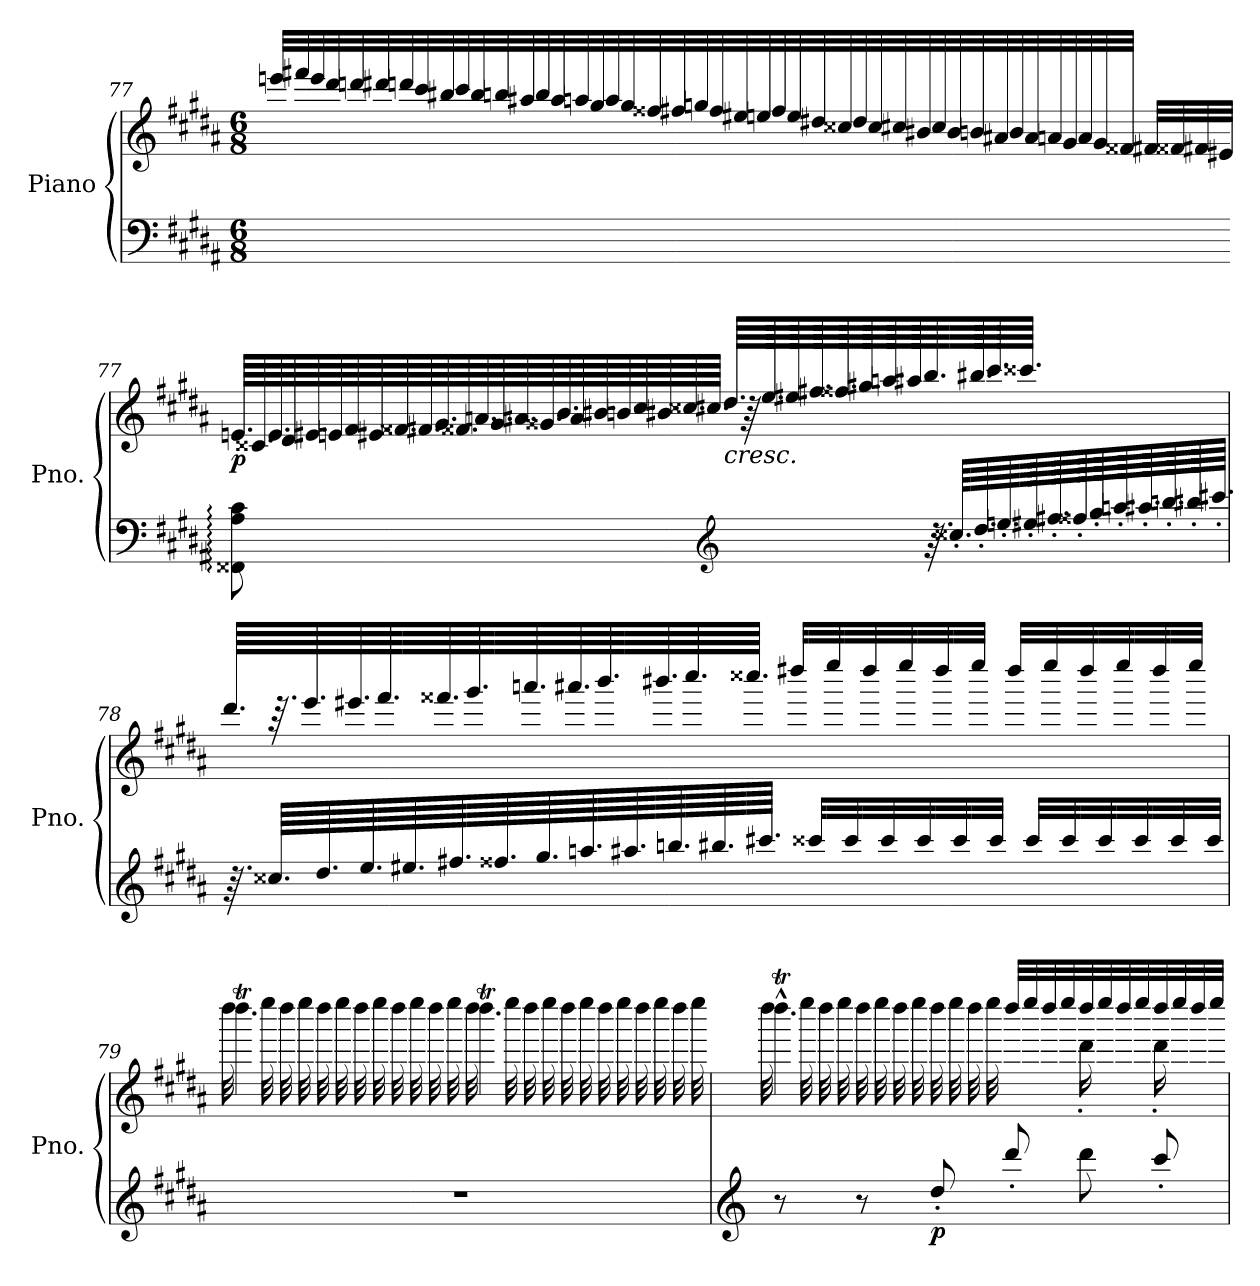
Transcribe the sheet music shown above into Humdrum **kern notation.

**kern	**kern	**dynam
*part1	*part1	*part1
*staff2	*staff1	*staff1/2
*I"Piano	*	*
*I'Pno.	*	*
!!LO:LB:g=z
*clefF4	*clefG2	*
*k[f#c#g#d#a#]	*k[f#c#g#d#a#]	*
*M6/8	*M6/8	*
=77	=77	=77
2.ryy	32eeen!/LLL	.
.	32fff#X!/	.
.	32eee!/	.
.	32ddd#!/	.
.	32dddn!/	.
.	32ddd#X!/	.
.	32dddn!/	.
.	32ccc#!/	.
.	32bb#X!/	.
.	32ccc#!/	.
.	32bb#!/	.
.	32bbn!/	.
.	32aa#X!/	.
.	32bb!/	.
.	32aa#!/	.
.	32aan!/	.
.	32gg#!/	.
.	32aa!/	.
.	32gg#!/	.
.	32ff##X!/	.
.	32ff#X!/	.
.	32ggn!/	.
.	32ff#!/	.
.	32ee#X!/	.
4ryy	32een!/	.
.	32ff#!/	.
.	32ee!/	.
.	32dd#X!/	.
.	32cc##X!/	.
.	32dd#!/	.
.	32cc##!/	.
.	32cc#X!/	.
2ryy	32b#X!/	.
.	32cc#!/	.
.	32b#!/	.
.	32bn!/	.
.	32a#X!/	.
.	32b!/	.
.	32a#!/	.
.	32an!/	.
.	32g#!/	.
.	32a!/	.
.	32g#!/	.
.	32f##X!/JJJ	.
.	32f#X!/LLL	.
.	32f##X!/	.
.	32f#X!/	.
.	32e#X!/JJJ	.
!!LO:LB:g=z
=77-	=77-	=77-
*	*Xtuplet	*
!	!	!LO:DY:b
8FF##X\: 8A#\: 8c#\:	96.en!/LLL	p
.	96.c##X!/	.
.	96.e!/	.
.	96.d#!/	.
.	96.e#X!/	.
.	96.en!/	.
.	96.f#!/	.
.	96.e#X!/	.
4ryy	96.f##X!/	.
.	96.f#X!/	.
.	96.g#!/	.
.	96.f##X!/	.
.	96.an!/	.
.	96.g#!/	.
.	96.a#X!/	.
.	96.g##X!/	.
.	96.b!/	.
.	96.a#!/	.
.	96.b#X!/	.
.	96.bn!/	.
.	96.cc#!/	.
.	96.b#X!/	.
.	96.cc##X!/	.
.	96.cc#X!/JJJ	.
*clefG2	*	*
!	!LO:TX:b:i:t=cresc.	!
4ryy	96.dd#!/LLL	.
.	96.r	.
.	96.ee!/	.
.	96.ryy	.
.	96.ee#X!/	.
.	96.ryy	.
.	96.ff#X!/	.
.	96.ryy	.
.	96.ff##X!/	.
.	96.ryy	.
.	96.gg#!/	.
.	96.ryy	.
.	96.aan!/	.
.	96.ryy	.
.	96.aa#X!/	.
.	96.ryy	.
*Xtuplet	*	*
96.r	96.bb!/	.
96.cc##X'!/LLL	96.ryy	.
96.ryy	96.bb#X!/	.
96.dd#'!/	96.ryy	.
96.ryy	96.ccc#!/	.
96.een'!/	96.ryy	.
96.ryy	96.ccc##X!/JJJ	.
96.ee#X'!/	96.ryy	.
96.ryy	4ryy	.
96.ff#X'!/	.	.
96.ryy	.	.
96.ff##X'!/	.	.
96.ryy	.	.
96.gg#'!/	.	.
96.ryy	.	.
96.aan'!/	.	.
96.ryy	.	.
96.aa#X'!/	.	.
96.ryy	.	.
96.bbn'!/	.	.
96.ryy	.	.
96.bb#X'!/	.	.
96.ryy	.	.
96.ccc#X'!/JJJ	.	.
!!LO:LB:g=z
=78	=78	=78
*8va	*	*
96.r	96.ddd#!/LLL	.
96.ccc##X!/LLL	96.r	.
96.ryy	96.eee!/	.
96.ddd#!/	96.ryy	.
96.ryy	96.eee#X!/	.
96.eee!/	96.ryy	.
96.ryy	96.fff#!/	.
96.eee#X!/	96.ryy	.
96.ryy	96.fff##X!/	.
96.fff#X!/	96.ryy	.
96.ryy	96.ggg#!/	.
96.fff##X!/	96.ryy	.
96.ryy	96.aaan!/	.
96.ggg#!/	96.ryy	.
96.ryy	96.aaa#X!/	.
96.aaan!/	96.ryy	.
96.ryy	96.bbb!/	.
96.aaa#X!/	96.ryy	.
96.ryy	96.bbb#X!/	.
96.bbbn!/	96.ryy	.
96.ryy	96.cccc#!/	.
96.bbb#X!/	96.ryy	.
96.ryy	96.cccc##X!/JJJ	.
96.cccc#X!/JJJ	96.ryy	.
32ryy	32dddd#X!/LLL	.
32cccc##X!/LLL	32ryy	.
32ryy	32eeee!/	.
32cccc##!/	32ryy	.
32ryy	32dddd#!/	.
32cccc##!/	32ryy	.
32ryy	32eeee!/	.
32cccc##!/	32ryy	.
32ryy	32dddd#!/	.
32cccc##!/	32ryy	.
32ryy	32eeee!/JJJ	.
32cccc##!/JJJ	32ryy	.
32ryy	32dddd#!/LLL	.
32cccc##!/LLL	32ryy	.
32ryy	32eeee!/	.
32cccc##!/	32ryy	.
32ryy	32dddd#!/	.
32cccc##!/	32ryy	.
32ryy	32eeee!/	.
32cccc##!/	32ryy	.
32ryy	32dddd#!/	.
32cccc##!/	32ryy	.
32ryy	32eeee!/JJJ	.
32cccc##!/JJJ	32ryy	.
=79	=79	=79
*X8va	*	*
*	*^	*
2.r	4.dddd#t\	32dddd#!	.
.	.	32eeee!	.
.	.	32dddd#!	.
.	.	32eeee!	.
.	.	32dddd#!	.
.	.	32eeee!	.
.	.	32dddd#!	.
.	.	32eeee!	.
.	.	32dddd#!	.
.	.	32eeee!	.
.	.	32dddd#!	.
.	.	32eeee!	.
.	4.dddd#t\	32dddd#!	.
.	.	32eeee!	.
.	.	32dddd#!	.
.	.	32eeee!	.
.	.	32dddd#!	.
.	.	32eeee!	.
.	.	32dddd#!	.
.	.	32eeee!	.
.	.	32dddd#!	.
.	.	32eeee!	.
.	.	32dddd#!	.
.	.	32eeee!	.
!!LO:LB:g=z	!!
=80	=80	=80	=80
*clefG2	*	*	*
8r	4.dddd#t^^\	32dddd#!	.
.	.	32eeee!	.
.	.	32dddd#!	.
.	.	32eeee!	.
8r	.	32dddd#!	.
.	.	32eeee!	.
.	.	32dddd#!	.
.	.	32eeee!	.
!	!	!	!LO:DY:b=2
8dd#'>/	.	32dddd#!	p
.	.	32eeee!	.
.	.	32dddd#!	.
.	.	32eeee!	.
8ddd#'>/	32dddd#/LLL	8ryy	.
.	32eeee/	.	.
.	32dddd#/	.	.
.	32eeee/	.	.
8ddd#!	32dddd#/	16ddd#'\	.
.	32eeee/	.	.
.	32dddd#/	16ryy	.
.	32eeee/	.	.
8ccc#'>/	32dddd#/	16ddd#'\	.
.	32eeee/	.	.
.	32dddd#/	16ryy	.
.	32eeee/JJJ	.	.
*	*v	*v	*
=	=	=
*-	*-	*-
